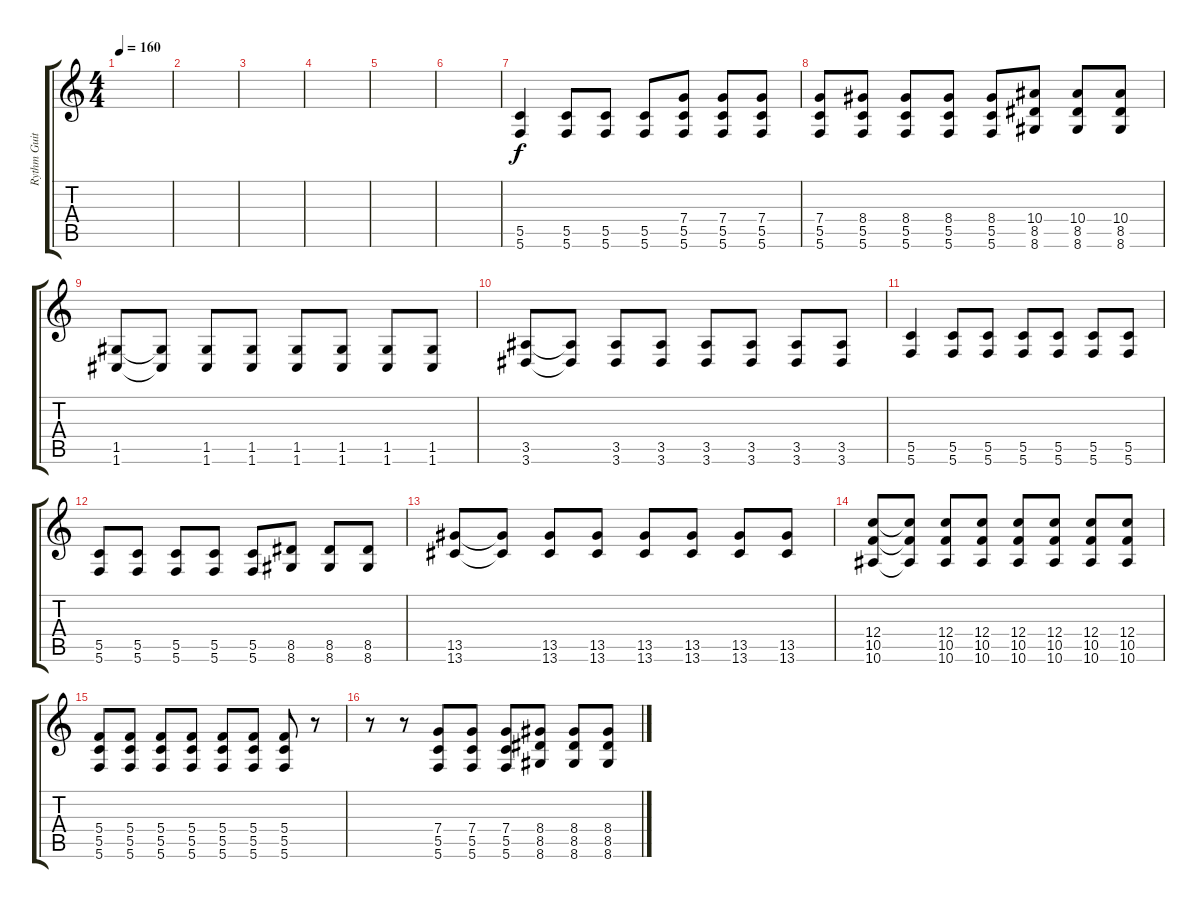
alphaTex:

\track ("Rythm Guitar" "Rythm Guit") {instrument overdrivenguitar}
\staff {score tabs}
\tuning (D4 A3 F3 C3 G2 C2) {hide}
\ts (4 4)
\tempo 160
\clef g2
\ks c
|
|
|
|
|
|
(5.5 5.6).4 (5.5 5.6).8 (5.5 5.6).8 (5.5 5.6).8 (7.4 5.5 5.6).8 (7.4 5.5 5.6).8 (7.4 5.5 5.6).8 |
(7.4 5.5 5.6).8 (8.4 5.5 5.6).8 (8.4 5.5 5.6).8 (8.4 5.5 5.6).8 (8.4 5.5 5.6).8 (10.4 8.5 8.6).8 (10.4 8.5 8.6).8 (10.4 8.5 8.6).8 |
(1.5 1.6).8 (1.5{t} 1.6{t}).8 (1.5 1.6).8 (1.5 1.6).8 (1.5 1.6).8 (1.5 1.6).8 (1.5 1.6).8 (1.5 1.6).8 |
(3.5 3.6).8 (3.5{t} 3.6{t}).8 (3.5 3.6).8 (3.5 3.6).8 (3.5 3.6).8 (3.5 3.6).8 (3.5 3.6).8 (3.5 3.6).8 |
(5.5 5.6).4 (5.5 5.6).8 (5.5 5.6).8 (5.5 5.6).8 (5.5 5.6).8 (5.5 5.6).8 (5.5 5.6).8 |
(5.5 5.6).8 (5.5 5.6).8 (5.5 5.6).8 (5.5 5.6).8 (5.5 5.6).8 (8.5 8.6).8 (8.5 8.6).8 (8.5 8.6).8 |
(13.5 13.6).8 (13.5{t} 13.6{t}).8 (13.5 13.6).8 (13.5 13.6).8 (13.5 13.6).8 (13.5 13.6).8 (13.5 13.6).8 (13.5 13.6).8 |
(12.4 10.5 10.6).8 (12.4{t} 10.5{t} 10.6{t}).8 (12.4 10.5 10.6).8 (12.4 10.5 10.6).8 (12.4 10.5 10.6).8 (12.4 10.5 10.6).8 (12.4 10.5 10.6).8 (12.4 10.5 10.6).8 |
(5.4 5.5 5.6).8 (5.4 5.5 5.6).8 (5.4 5.5 5.6).8 (5.4 5.5 5.6).8 (5.4 5.5 5.6).8 (5.4 5.5 5.6).8 (5.4 5.5 5.6).8 r.8 |
r.8 r.8 (7.4 5.5 5.6).8 (7.4 5.5 5.6).8 (7.4 5.5 5.6).8 (8.4 8.5 8.6).8 (8.4 8.5 8.6).8 (8.4 8.5 8.6).8
